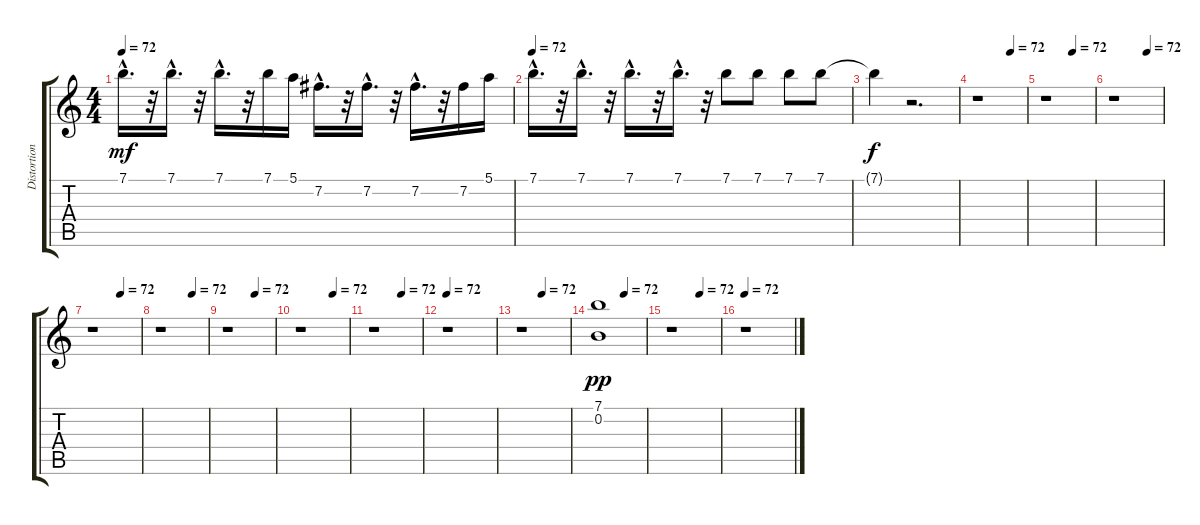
\track ("Distortion" "Distortion") {instrument distortionguitar}
\staff {score tabs}
\tuning (E4 B3 G3 D3 A2 E2) {hide}
\ts (4 4)
\tempo 72
\clef g2
\ks c
7.1{hac}.16{d dy mf} r.32 7.1{hac}.16{d} r.32 7.1{hac}.16{d} r.32 7.1.16 5.1.16 7.2{hac}.16{d} r.32 7.2{hac}.16{d} r.32 7.2{hac}.16{d} r.32 7.2.16 5.1.16 |
\tempo 72
7.1{hac}.16{d} r.32 7.1{hac}.16{d} r.32 7.1{hac}.16{d} r.32 7.1{hac}.16{d} r.32 7.1.8 7.1.8 7.1.8 7.1.8 |
7.1{t}.4{dy f} r.2{d} |
\tempo (72 0.6875)
r.1 |
\tempo (72 0.5625)
r.1 |
\tempo (72 0.6875)
r.1 |
\tempo (72 0.59375)
r.1 |
\tempo (72 0.6875)
r.1 |
\tempo (72 0.59375)
r.1 |
\tempo (72 0.6875)
r.1 |
\tempo (72 0.59375)
r.1 |
\tempo 72
r.1 |
\tempo (72 0.4375)
r.1 |
\tempo (72 0.5625)
(7.1 0.2).1{dy pp} |
\tempo (72 0.59375)
r.1 |
\tempo 72
r.1
